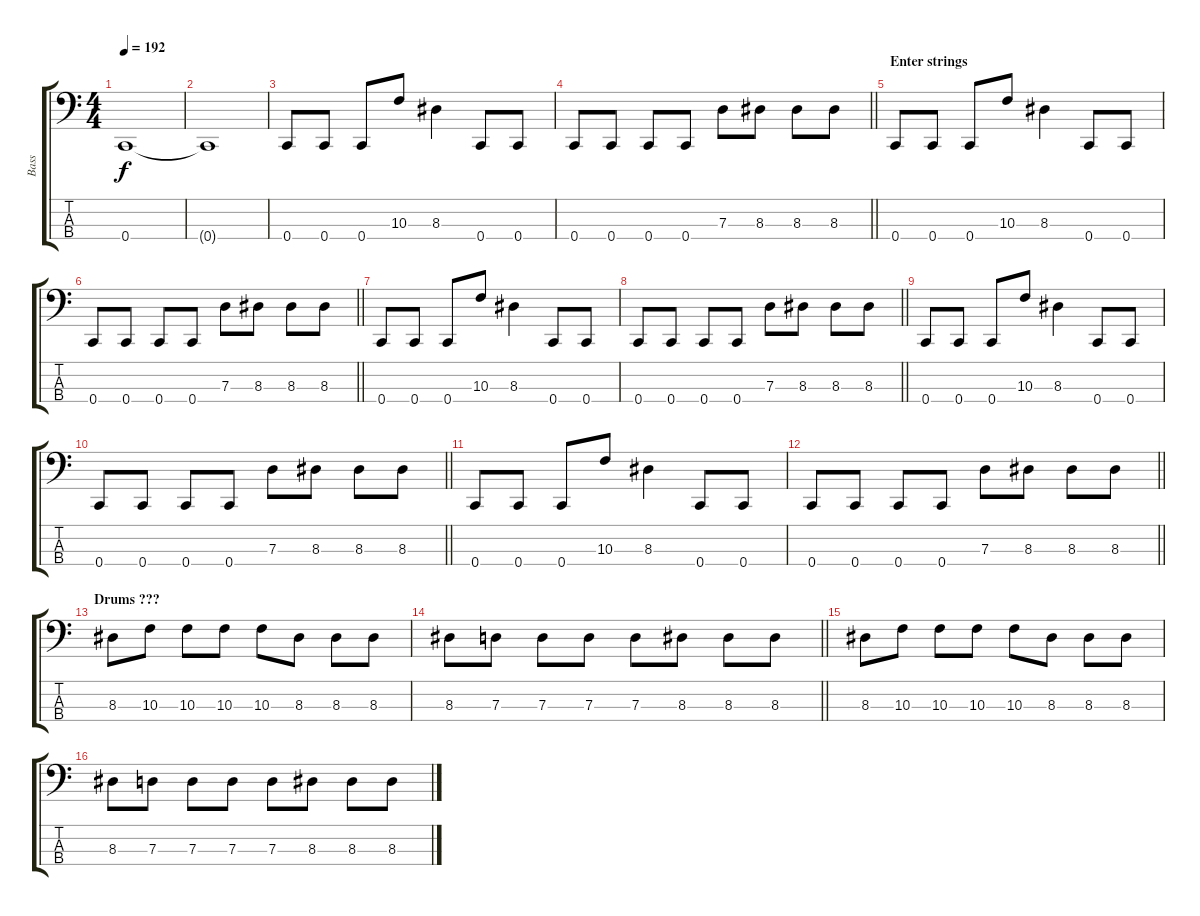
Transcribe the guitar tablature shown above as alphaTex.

\track ("Bass" "Bass") {instrument electricbassfinger}
\staff {score tabs}
\tuning (F2 C2 G1 C1) {hide}
\ts (4 4)
\tempo 192
\clef f4
\ks c
0.4.1{dy f} |
0.4{t}.1 |
0.4.8 0.4.8 0.4.8 10.3.8 8.3.4 0.4.8 0.4.8 |
\barLineRight lightlight
0.4.8 0.4.8 0.4.8 0.4.8 7.3.8 8.3.8 8.3.8 8.3.8 |
\section ("" "Enter strings")
0.4.8 0.4.8 0.4.8 10.3.8 8.3.4 0.4.8 0.4.8 |
\barLineRight lightlight
0.4.8 0.4.8 0.4.8 0.4.8 7.3.8 8.3.8 8.3.8 8.3.8 |
0.4.8 0.4.8 0.4.8 10.3.8 8.3.4 0.4.8 0.4.8 |
\barLineRight lightlight
0.4.8 0.4.8 0.4.8 0.4.8 7.3.8 8.3.8 8.3.8 8.3.8 |
0.4.8 0.4.8 0.4.8 10.3.8 8.3.4 0.4.8 0.4.8 |
\barLineRight lightlight
0.4.8 0.4.8 0.4.8 0.4.8 7.3.8 8.3.8 8.3.8 8.3.8 |
0.4.8 0.4.8 0.4.8 10.3.8 8.3.4 0.4.8 0.4.8 |
\barLineRight lightlight
0.4.8 0.4.8 0.4.8 0.4.8 7.3.8 8.3.8 8.3.8 8.3.8 |
\section ("" "Drums ???")
8.3.8 10.3.8 10.3.8 10.3.8 10.3.8 8.3.8 8.3.8 8.3.8 |
\barLineRight lightlight
8.3.8 7.3.8 7.3.8 7.3.8 7.3.8 8.3.8 8.3.8 8.3.8 |
8.3.8 10.3.8 10.3.8 10.3.8 10.3.8 8.3.8 8.3.8 8.3.8 |
8.3.8 7.3.8 7.3.8 7.3.8 7.3.8 8.3.8 8.3.8 8.3.8
